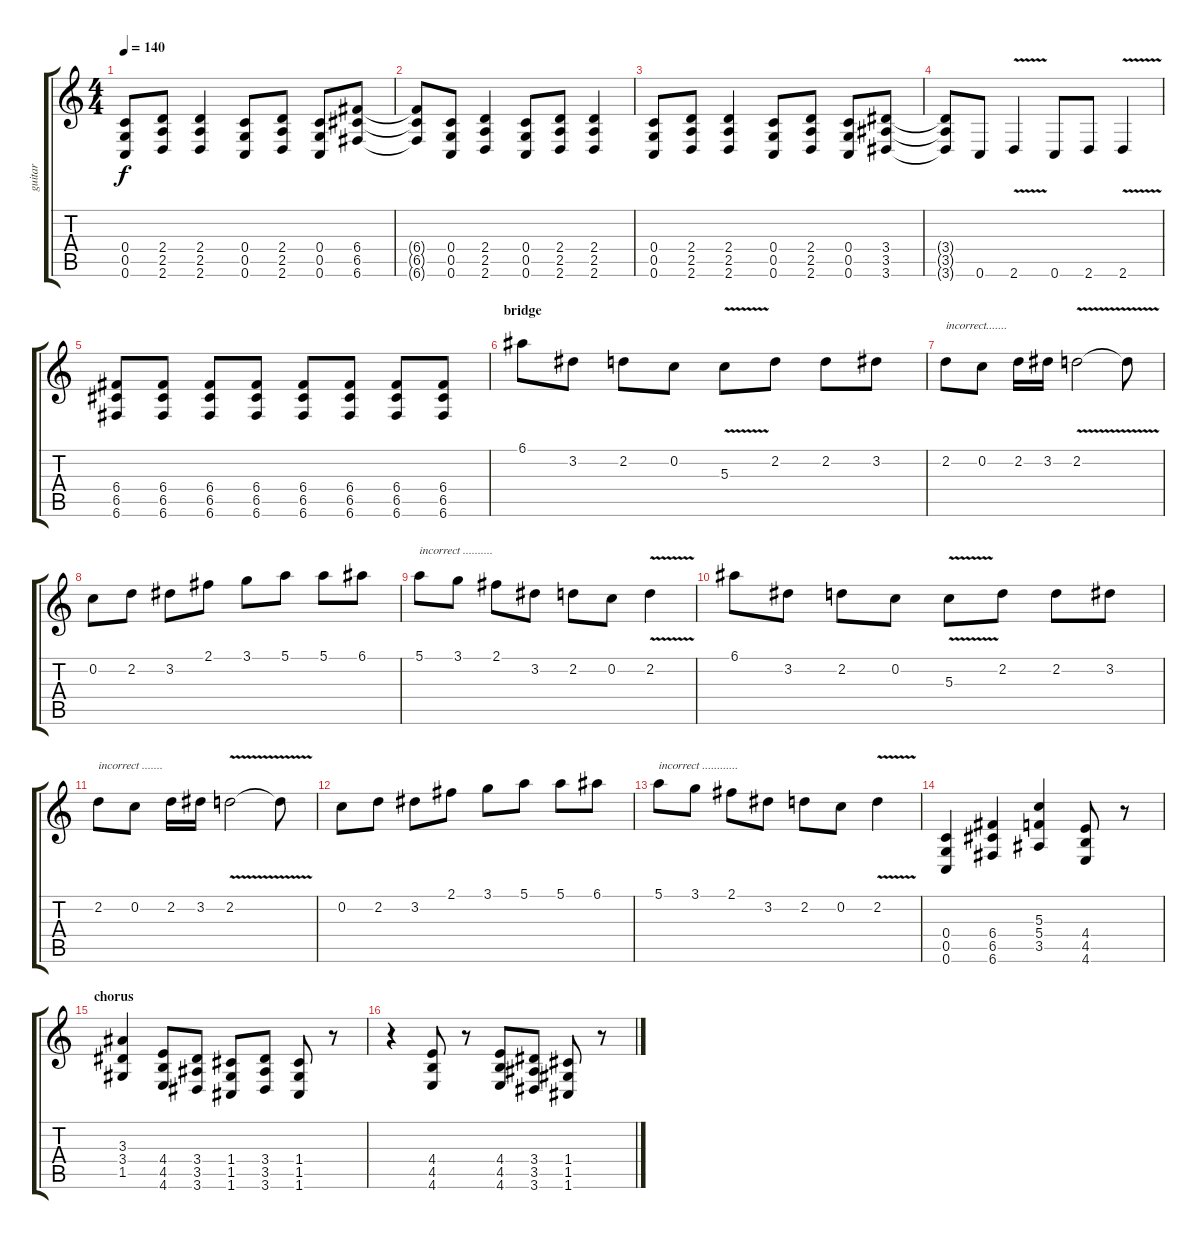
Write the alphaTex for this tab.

\track ("guitar" "guitar") {instrument distortionguitar}
\staff {score tabs}
\tuning (E4 C4 G3 C3 G2 C2) {hide}
\ts (4 4)
\tempo 140
\clef g2
\ks c
(0.4 0.5 0.6).8{dy f} (2.4 2.5 2.6).8 (2.4 2.5 2.6).4 (0.4 0.5 0.6).8 (2.4 2.5 2.6).8 (0.4 0.5 0.6).8 (6.4 6.5 6.6).8 |
(6.4{t} 6.5{t} 6.6{t}).8 (0.4 0.5 0.6).8 (2.4 2.5 2.6).4 (0.4 0.5 0.6).8 (2.4 2.5 2.6).8 (2.4 2.5 2.6).4 |
(0.4 0.5 0.6).8 (2.4 2.5 2.6).8 (2.4 2.5 2.6).4 (0.4 0.5 0.6).8 (2.4 2.5 2.6).8 (0.4 0.5 0.6).8 (3.4 3.5 3.6).8 |
(3.4{t} 3.5{t} 3.6{t}).8 0.6.8 2.6{v}.4 0.6.8 2.6.8 2.6{v}.4 |
(6.4 6.5 6.6).8 (6.4 6.5 6.6).8 (6.4 6.5 6.6).8 (6.4 6.5 6.6).8 (6.4 6.5 6.6).8 (6.4 6.5 6.6).8 (6.4 6.5 6.6).8 (6.4 6.5 6.6).8 |
\section ("" "bridge")
6.1.8 3.2.8 2.2.8 0.2.8 5.3{v}.8 2.2.8 2.2.8 3.2.8 |
2.2.8{txt "incorrect......."} 0.2.8 2.2.16 3.2.16 2.2{v}.2 2.2{t}.8 |
0.2.8 2.2.8 3.2.8 2.1.8 3.1.8 5.1.8 5.1.8 6.1.8 |
5.1.8{txt "incorrect .........."} 3.1.8 2.1.8 3.2.8 2.2.8 0.2.8 2.2{v}.4 |
6.1.8 3.2.8 2.2.8 0.2.8 5.3{v}.8 2.2.8 2.2.8 3.2.8 |
2.2.8{txt "incorrect ......."} 0.2.8 2.2.16 3.2.16 2.2{v}.2 2.2{t}.8 |
0.2.8 2.2.8 3.2.8 2.1.8 3.1.8 5.1.8 5.1.8 6.1.8 |
5.1.8{txt "incorrect ............"} 3.1.8 2.1.8 3.2.8 2.2.8 0.2.8 2.2{v}.4 |
\section ("" "")
(0.4 0.5 0.6).4 (6.4 6.5 6.6).4 (5.3 5.4 3.5).4 (4.4 4.5 4.6).8 r.8 |
\section ("" "chorus")
(3.3 3.4 1.5).4 (4.4 4.5 4.6).8 (3.4 3.5 3.6).8 (1.4 1.5 1.6).8 (3.4 3.5 3.6).8 (1.4 1.5 1.6).8 r.8 |
r.4 (4.4 4.5 4.6).8 r.8 (4.4 4.5 4.6).8 (3.4 3.5 3.6).8 (1.4 1.5 1.6).8 r.8
